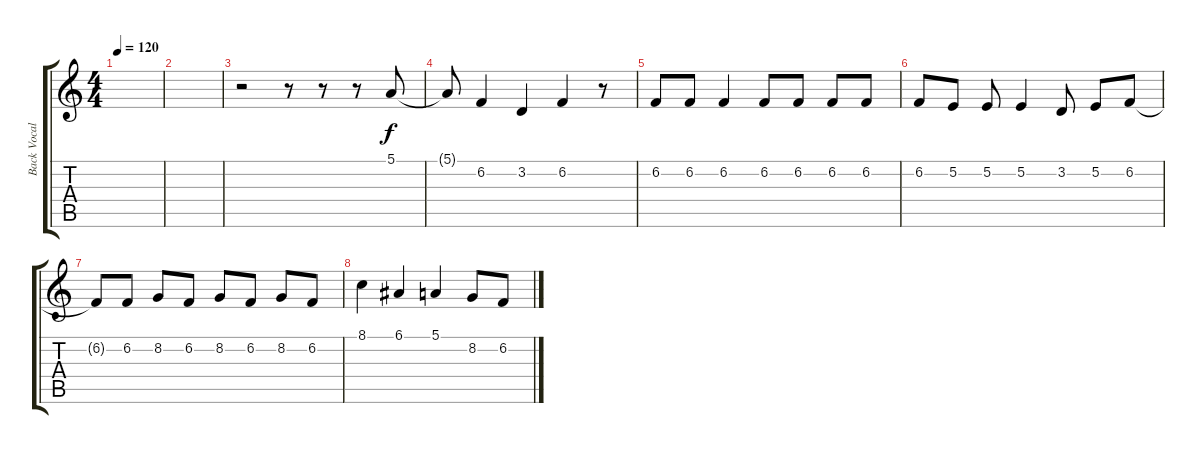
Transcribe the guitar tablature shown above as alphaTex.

\track ("Back Vocals" "Back Vocal") {instrument lead6voice}
\staff {score tabs}
\tuning (E4 B3 G3 D3 A2 E2) {hide}
\ts (4 4)
\tempo 120
\clef g2
\ks c
|
|
r.2 r.8 r.8 r.8 5.1.8 |
5.1{t}.8 6.2.4 3.2.4 6.2.4 r.8 |
6.2.8 6.2.8 6.2.4 6.2.8 6.2.8 6.2.8 6.2.8 |
6.2.8 5.2.8 5.2.8 5.2.4 3.2.8 5.2.8 6.2.8 |
6.2{t}.8 6.2.8 8.2.8 6.2.8 8.2.8 6.2.8 8.2.8 6.2.8 |
8.1.4 6.1.4 5.1.4 8.2.8 6.2.8
